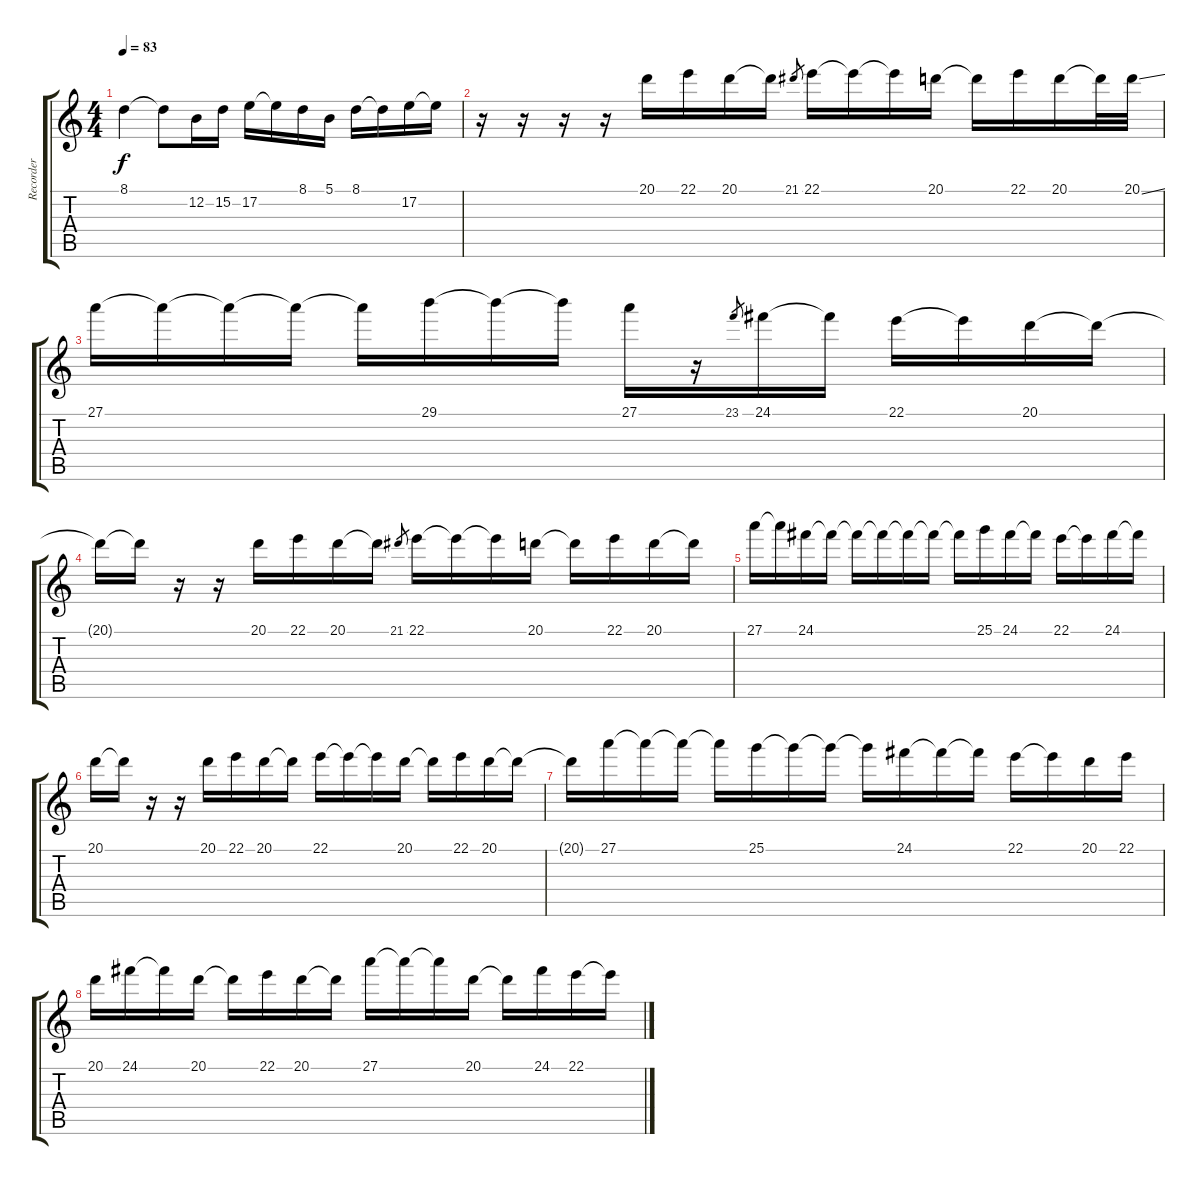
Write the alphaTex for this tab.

\track ("Recorder" "Recorder") {instrument recorder}
\staff {score tabs}
\tuning (Gb4 B3 G3 D3 A2 E2) {hide}
\ts (4 4)
\tempo 83
\clef g2
\ks c
8.1.4{dy f} 8.1{t}.8 12.2.16 15.2.16 17.2.16 17.2{t}.16 8.1.16 5.1.16 8.1.16 8.1{t}.16 17.2.16 17.2{t}.16 |
r.16 r.16 r.16 r.16 20.1.16 22.1.16 20.1.16 20.1{t}.16 21.1.8{gr} 22.1.16 22.1{t}.16 22.1{t}.16 20.1.16 20.1{t}.16 22.1.16 20.1.16 20.1{t}.32 20.1{ss}.32 |
27.1.16 27.1{t}.16 27.1{t}.16 27.1{t}.16 27.1{t}.16 29.1.16 29.1{t}.16 29.1{t}.16 27.1.16 r.16 23.1.8{gr} 24.1.16 24.1{t}.16 22.1.16 22.1{t}.16 20.1.16 20.1{t}.16 |
20.1{t}.16 20.1{t}.16 r.16 r.16 20.1.16 22.1.16 20.1.16 20.1{t}.16 21.1.8{gr} 22.1.16 22.1{t}.16 22.1{t}.16 20.1.16 20.1{t}.16 22.1.16 20.1.16 20.1{t}.16 |
27.1.16 27.1{t}.16 24.1.16 24.1{t}.16 24.1{t}.16 24.1{t}.16 24.1{t}.16 24.1{t}.16 24.1{t}.16 25.1.16 24.1.16 24.1{t}.16 22.1.16 22.1{t}.16 24.1.16 24.1{t}.16 |
20.1.16 20.1{t}.16 r.16 r.16 20.1.16 22.1.16 20.1.16 20.1{t}.16 22.1.16 22.1{t}.16 22.1{t}.16 20.1.16 20.1{t}.16 22.1.16 20.1.16 20.1{t}.16 |
20.1{t}.16 27.1.16 27.1{t}.16 27.1{t}.16 27.1{t}.16 25.1.16 25.1{t}.16 25.1{t}.16 25.1{t}.16 24.1.16 24.1{t}.16 24.1{t}.16 22.1.16 22.1{t}.16 20.1.16 22.1.16 |
20.1.16 24.1.16 24.1{t}.16 20.1.16 20.1{t}.16 22.1.16 20.1.16 20.1{t}.16 27.1.16 27.1{t}.16 27.1{t}.16 20.1.16 20.1{t}.16 24.1.16 22.1.16 22.1{t}.16
